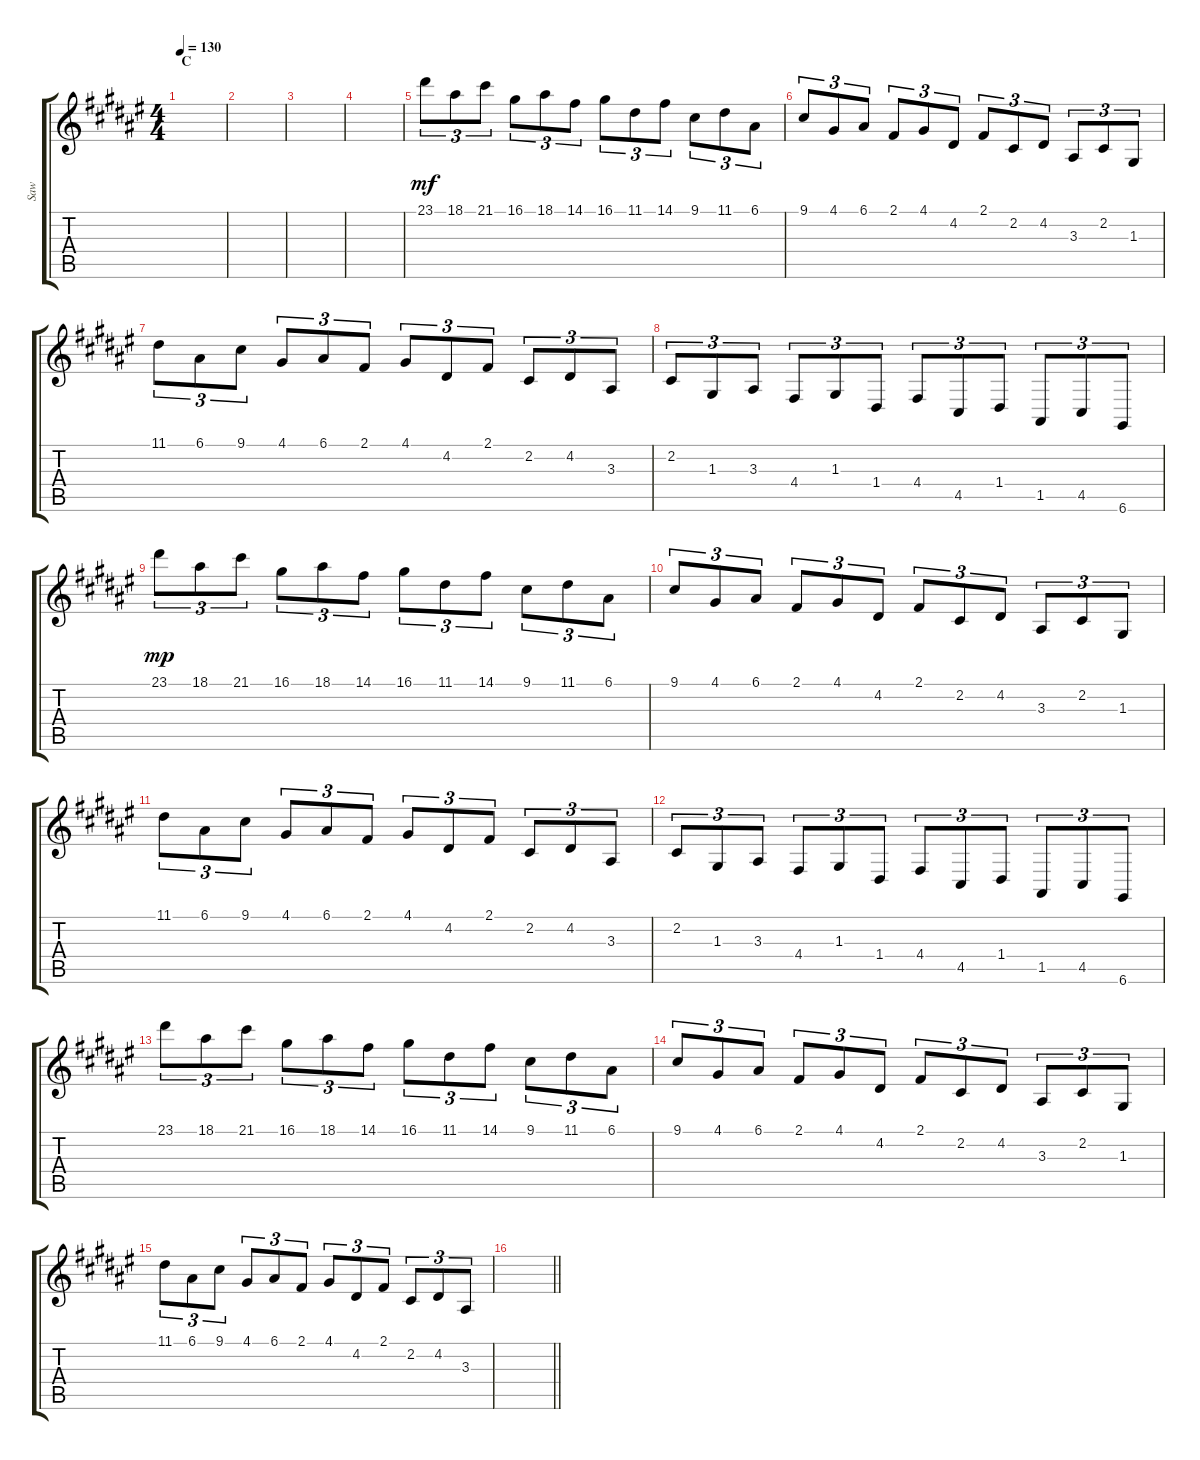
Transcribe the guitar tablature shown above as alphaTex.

\track ("Saw" "Saw") {instrument lead2sawtooth}
\staff {score tabs}
\tuning (E4 B3 G3 D3 A2 D2) {hide}
\ts (4 4)
\section ("" "C")
\tempo 130
\clef g2
\ks d#minor
|
|
|
|
23.1.8{tu (3 2) dy mf balance 16} 18.1.8{tu (3 2) balance 0} 21.1.8{tu (3 2) balance 16} 16.1.8{tu (3 2) balance 0} 18.1.8{tu (3 2) balance 16} 14.1.8{tu (3 2) balance 0} 16.1.8{tu (3 2) balance 16} 11.1.8{tu (3 2) balance 0} 14.1.8{tu (3 2) balance 16} 9.1.8{tu (3 2) balance 0} 11.1.8{tu (3 2) balance 16} 6.1.8{tu (3 2) balance 0} |
9.1.8{tu (3 2) balance 16} 4.1.8{tu (3 2) balance 0} 6.1.8{tu (3 2) balance 16} 2.1.8{tu (3 2) balance 0} 4.1.8{tu (3 2) balance 16} 4.2.8{tu (3 2) balance 0} 2.1.8{tu (3 2) balance 16} 2.2.8{tu (3 2) balance 0} 4.2.8{tu (3 2) balance 16} 3.3.8{tu (3 2) balance 0} 2.2.8{tu (3 2) balance 16} 1.3.8{tu (3 2) balance 0} |
11.1.8{tu (3 2) balance 16} 6.1.8{tu (3 2) balance 0} 9.1.8{tu (3 2) balance 16} 4.1.8{tu (3 2) balance 0} 6.1.8{tu (3 2) balance 16} 2.1.8{tu (3 2) balance 0} 4.1.8{tu (3 2) balance 16} 4.2.8{tu (3 2) balance 0} 2.1.8{tu (3 2) balance 16} 2.2.8{tu (3 2) balance 0} 4.2.8{tu (3 2) balance 16} 3.3.8{tu (3 2) balance 0} |
2.2.8{tu (3 2) balance 16} 1.3.8{tu (3 2) balance 0} 3.3.8{tu (3 2) balance 16} 4.4.8{tu (3 2) balance 0} 1.3.8{tu (3 2) balance 16} 1.4.8{tu (3 2) balance 0} 4.4.8{tu (3 2) balance 16} 4.5.8{tu (3 2) balance 0} 1.4.8{tu (3 2) balance 16} 1.5.8{tu (3 2) balance 0} 4.5.8{tu (3 2) balance 16} 6.6.8{tu (3 2) balance 0} |
23.1.8{tu (3 2) dy mp balance 16} 18.1.8{tu (3 2) balance 0} 21.1.8{tu (3 2) balance 16} 16.1.8{tu (3 2) balance 0} 18.1.8{tu (3 2) balance 16} 14.1.8{tu (3 2) balance 0} 16.1.8{tu (3 2) balance 16} 11.1.8{tu (3 2) balance 0} 14.1.8{tu (3 2) balance 16} 9.1.8{tu (3 2) balance 0} 11.1.8{tu (3 2) balance 16} 6.1.8{tu (3 2) balance 0} |
9.1.8{tu (3 2) balance 16} 4.1.8{tu (3 2) balance 0} 6.1.8{tu (3 2) balance 16} 2.1.8{tu (3 2) balance 0} 4.1.8{tu (3 2) balance 16} 4.2.8{tu (3 2) balance 0} 2.1.8{tu (3 2) balance 16} 2.2.8{tu (3 2) balance 0} 4.2.8{tu (3 2) balance 16} 3.3.8{tu (3 2) balance 0} 2.2.8{tu (3 2) balance 16} 1.3.8{tu (3 2) balance 0} |
11.1.8{tu (3 2) balance 16} 6.1.8{tu (3 2) balance 0} 9.1.8{tu (3 2) balance 16} 4.1.8{tu (3 2) balance 0} 6.1.8{tu (3 2) balance 16} 2.1.8{tu (3 2) balance 0} 4.1.8{tu (3 2) balance 16} 4.2.8{tu (3 2) balance 0} 2.1.8{tu (3 2) balance 16} 2.2.8{tu (3 2) balance 0} 4.2.8{tu (3 2) balance 16} 3.3.8{tu (3 2) balance 0} |
2.2.8{tu (3 2) balance 16} 1.3.8{tu (3 2) balance 0} 3.3.8{tu (3 2) balance 16} 4.4.8{tu (3 2) balance 0} 1.3.8{tu (3 2) balance 16} 1.4.8{tu (3 2) balance 0} 4.4.8{tu (3 2) balance 16} 4.5.8{tu (3 2) balance 0} 1.4.8{tu (3 2) balance 16} 1.5.8{tu (3 2) balance 0} 4.5.8{tu (3 2) balance 16} 6.6.8{tu (3 2) balance 0} |
23.1.8{tu (3 2) balance 16} 18.1.8{tu (3 2) balance 0} 21.1.8{tu (3 2) balance 16} 16.1.8{tu (3 2) balance 0} 18.1.8{tu (3 2) balance 16} 14.1.8{tu (3 2) balance 0} 16.1.8{tu (3 2) balance 16} 11.1.8{tu (3 2) balance 0} 14.1.8{tu (3 2) balance 16} 9.1.8{tu (3 2) balance 0} 11.1.8{tu (3 2) balance 16} 6.1.8{tu (3 2) balance 0} |
9.1.8{tu (3 2) balance 16} 4.1.8{tu (3 2) balance 0} 6.1.8{tu (3 2) balance 16} 2.1.8{tu (3 2) balance 0} 4.1.8{tu (3 2) balance 16} 4.2.8{tu (3 2) balance 0} 2.1.8{tu (3 2) balance 16} 2.2.8{tu (3 2) balance 0} 4.2.8{tu (3 2) balance 16} 3.3.8{tu (3 2) balance 0} 2.2.8{tu (3 2) balance 16} 1.3.8{tu (3 2) balance 0} |
11.1.8{tu (3 2) balance 16} 6.1.8{tu (3 2) balance 0} 9.1.8{tu (3 2) balance 16} 4.1.8{tu (3 2) balance 0} 6.1.8{tu (3 2) balance 16} 2.1.8{tu (3 2) balance 0} 4.1.8{tu (3 2) balance 16} 4.2.8{tu (3 2) balance 0} 2.1.8{tu (3 2) balance 16} 2.2.8{tu (3 2) balance 0} 4.2.8{tu (3 2) balance 16} 3.3.8{tu (3 2) balance 0} |
\barLineRight lightlight
